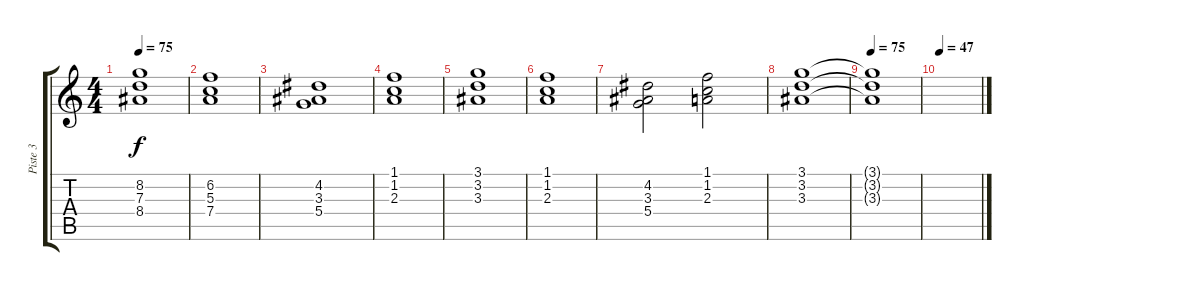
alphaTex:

\track ("Piste 3" "Piste 3") {instrument acousticguitarnylon}
\staff {score tabs}
\tuning (E4 B3 G3 D3 A2 E2) {hide}
\ts (4 4)
\tempo 75
\clef g2
\ks c
(8.2 7.3 8.4).1{dy f} |
(6.2 5.3 7.4).1 |
(4.2 3.3 5.4).1 |
(1.1 1.2 2.3).1 |
(3.1 3.2 3.3).1 |
(1.1 1.2 2.3).1 |
(4.2 3.3 5.4).2 (1.1 1.2 2.3).2 |
(3.1 3.2 3.3).1 |
\tempo 75
(3.1{t} 3.2{t} 3.3{t}).1 |
\tempo 47
